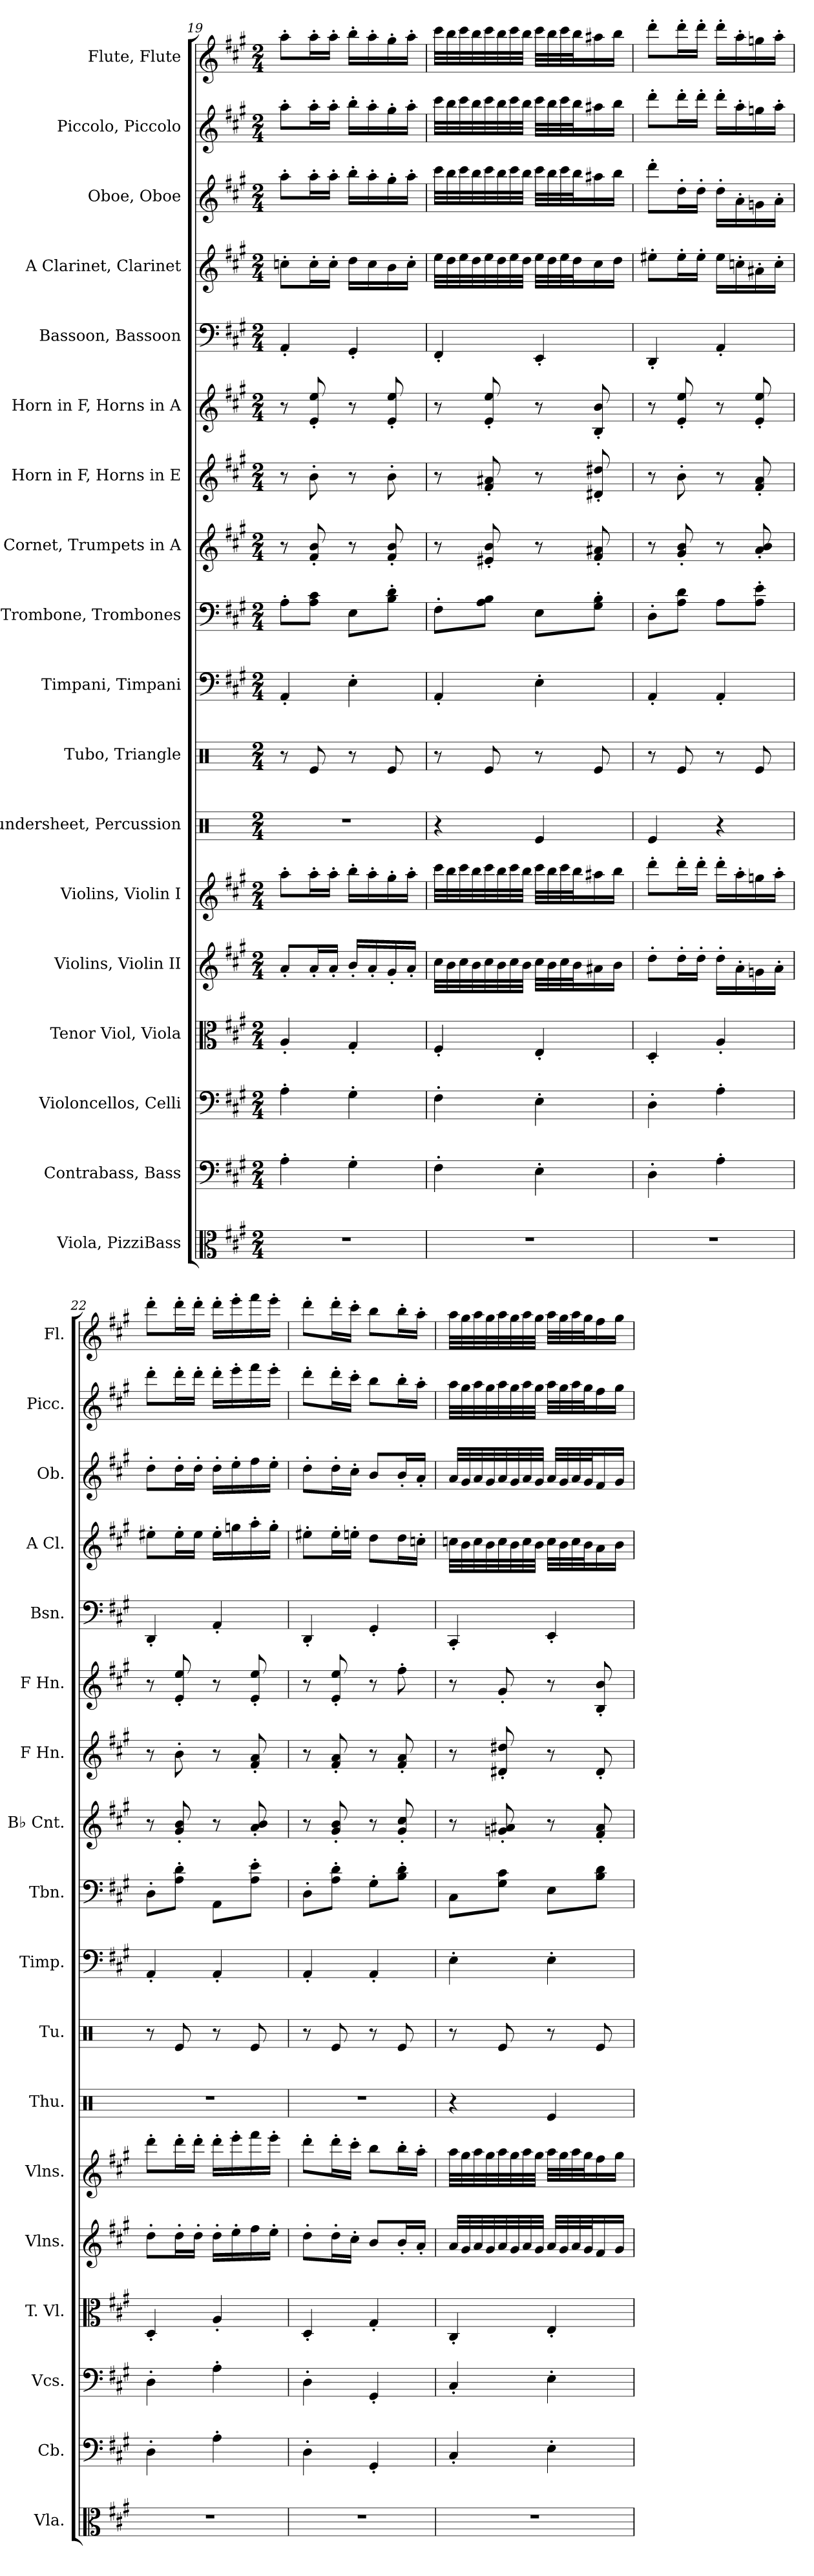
**kern	**kern	**kern	**kern	**kern	**kern	**kern	**kern	**kern	**kern	**kern	**kern	**kern	**kern	**kern	**kern	**kern	**kern
*part18	*part17	*part16	*part15	*part14	*part13	*part12	*part11	*part10	*part9	*part8	*part7	*part6	*part5	*part4	*part3	*part2	*part1
*staff18	*staff17	*staff16	*staff15	*staff14	*staff13	*staff12	*staff11	*staff10	*staff9	*staff8	*staff7	*staff6	*staff5	*staff4	*staff3	*staff2	*staff1
*I"Viola, PizziBass	*I"Contrabass, Bass	*I"Violoncellos, Celli	*I"Tenor Viol, Viola	*I"Violins, Violin II	*I"Violins, Violin I	*I"Thundersheet, Percussion	*I"Tubo, Triangle	*I"Timpani, Timpani	*I"Trombone, Trombones	*I"B♭ Cornet, Trumpets in A	*I"Horn in F, Horns in E	*I"Horn in F, Horns in A	*I"Bassoon, Bassoon	*I"A Clarinet, Clarinet	*I"Oboe, Oboe	*I"Piccolo, Piccolo	*I"Flute, Flute
*I'Vla.	*I'Cb.	*I'Vcs.	*I'T. Vl.	*I'Vlns.	*I'Vlns.	*I'Thu.	*I'Tu.	*I'Timp.	*I'Tbn.	*I'B♭ Cnt.	*I'F Hn.	*I'F Hn.	*I'Bsn.	*I'A Cl.	*I'Ob.	*I'Picc.	*I'Fl.
*clefC3	*clefF4	*clefF4	*clefC3	*clefG2	*clefG2	*clefX	*clefX	*clefF4	*clefF4	*clefG2	*clefG2	*clefG2	*clefF4	*clefG2	*clefG2	*clefG2	*clefG2
*	*ITrd7c12	*	*	*	*	*	*	*	*	*ITrd1c2	*ITrd4c7	*ITrd4c7	*	*ITrd2c3	*	*ITrd-7c-12	*
*k[f#c#g#]	*k[f#c#g#]	*k[f#c#g#]	*k[f#c#g#]	*k[f#c#g#]	*k[f#c#g#]	*k[]	*k[]	*k[f#c#g#]	*k[f#c#g#]	*k[f#]	*k[f#c#]	*k[f#c#]	*k[f#c#g#]	*k[f#c#g#d#a#e#]	*k[f#c#g#]	*k[f#c#g#]	*k[f#c#g#]
*M2/4	*M2/4	*M2/4	*M2/4	*M2/4	*M2/4	*M2/4	*M2/4	*M2/4	*M2/4	*M2/4	*M2/4	*M2/4	*M2/4	*M2/4	*M2/4	*M2/4	*M2/4
=19	=19	=19	=19	=19	=19	=19	=19	=19	=19	=19	=19	=19	=19	=19	=19	=19	=19
2r	4AA'\	4A'\	4A'/	8a'/L	8aa'\L	2r	8r	4AA'/	8A'\L	8r	8r	8r	4AA'/	8an'\L	8aa'\L	8aaa'\L	8aa'\L
.	.	.	.	16a'/L	16aa'\L	.	8Re/	.	8A\ 8c#\J	8e/' 8a/'	8e'\	8A/' 8a/'	.	16a'\L	16aa'\L	16aaa'\L	16aa'\L
.	.	.	.	16a'/JJ	16aa'\JJ	.	.	.	.	.	.	.	.	16a'\JJ	16aa'\JJ	16aaa'\JJ	16aa'\JJ
.	4GG#'\	4G#'\	4G#'/	16b'/LL	16bb'\LL	.	8r	4E'\	8E\L	8r	8r	8r	4GG#'/	16b\LL	16bb'\LL	16bbb'\LL	16bb'\LL
.	.	.	.	16a'/	16aa'\	.	.	.	.	.	.	.	.	16a\	16aa'\	16aaa'\	16aa'\
.	.	.	.	16g#'/	16gg#'\	.	8Re/	.	8B\' 8d\'J	8e/' 8a/'	8e'\	8A/' 8a/'	.	16g#\	16gg#'\	16ggg#'\	16gg#'\
.	.	.	.	16a'/JJ	16aa'\JJ	.	.	.	.	.	.	.	.	16a'\JJ	16aa'\JJ	16aaa'\JJ	16aa'\JJ
!!LO:PB:g=z
=20	=20	=20	=20	=20	=20	=20	=20	=20	=20	=20	=20	=20	=20	=20	=20	=20	=20
2r	4FF#'\	4F#'\	4F#'/	32cc#\LLL	32ccc#\LLL	4r	8r	4AA'/	8F#'\L	8r	8r	8r	4FF#'/	32cc#\LLL	32ccc#\LLL	32cccc#\LLL	32ccc#\LLL
.	.	.	.	32b\	32bb\	.	.	.	.	.	.	.	.	32b\	32bb\	32bbb\	32bb\
.	.	.	.	32cc#\	32ccc#\	.	.	.	.	.	.	.	.	32cc#\	32ccc#\	32cccc#\	32ccc#\
.	.	.	.	32b\	32bb\	.	.	.	.	.	.	.	.	32b\	32bb\	32bbb\	32bb\
.	.	.	.	32cc#\	32ccc#\	.	8Re/	.	8A\ 8B\J	8d#X/' 8a/'	8B/' 8d#X/'	8A/' 8a/'	.	32cc#\	32ccc#\	32cccc#\	32ccc#\
.	.	.	.	32b\	32bb\	.	.	.	.	.	.	.	.	32b\	32bb\	32bbb\	32bb\
.	.	.	.	32cc#\	32ccc#\	.	.	.	.	.	.	.	.	32cc#\	32ccc#\	32cccc#\	32ccc#\
.	.	.	.	32b\JJJ	32bb\JJJ	.	.	.	.	.	.	.	.	32b\JJJ	32bb\JJJ	32bbb\JJJ	32bb\JJJ
.	4EE'\	4E'\	4E'/	32cc#\LLL	32ccc#\LLL	4Re/	8r	4E'\	8E\L	8r	8r	8r	4EE'/	32cc#\LLL	32ccc#\LLL	32cccc#\LLL	32ccc#\LLL
.	.	.	.	32b\	32bb\	.	.	.	.	.	.	.	.	32b\	32bb\	32bbb\	32bb\
.	.	.	.	32cc#\	32ccc#\	.	.	.	.	.	.	.	.	32cc#\	32ccc#\	32cccc#\	32ccc#\
.	.	.	.	32b\J	32bb\J	.	.	.	.	.	.	.	.	32b\J	32bb\J	32bbb\J	32bb\J
.	.	.	.	16a#X\	16aa#X\	.	8Re/	.	8G#\' 8B\'J	8e/' 8g#X/'	8G#X/' 8g#X/'	8E/' 8e/'	.	16a#\	16aa#X\	16aaa#X\	16aa#X\
.	.	.	.	16b\JJ	16bb\JJ	.	.	.	.	.	.	.	.	16b\JJ	16bb\JJ	16bbb\JJ	16bb\JJ
=21	=21	=21	=21	=21	=21	=21	=21	=21	=21	=21	=21	=21	=21	=21	=21	=21	=21
2r	4DD'\	4D'\	4D'/	8dd'\L	8ddd'\L	4Re/	8r	4AA'/	8D'\L	8r	8r	8r	4DD'/	8cc##X'\L	8ddd'\L	8dddd'\L	8ddd'\L
.	.	.	.	16dd'\L	16ddd'\L	.	8Re/	.	8A\ 8d\J	8f#/' 8a/'	8e'\	8A/' 8a/'	.	16cc##'\L	16dd'\L	16dddd'\L	16ddd'\L
.	.	.	.	16dd'\JJ	16ddd'\JJ	.	.	.	.	.	.	.	.	16cc##'\JJ	16dd'\JJ	16dddd'\JJ	16ddd'\JJ
.	4AA'\	4A'\	4A'/	16dd'\LL	16ddd'\LL	4r	8r	4AA'/	8A\L	8r	8r	8r	4AA'/	16cc##\LL	16dd'\LL	16dddd'\LL	16ddd'\LL
.	.	.	.	16a'\	16aa'\	.	.	.	.	.	.	.	.	16an'\	16a'\	16aaa'\	16aa'\
.	.	.	.	16gn\	16ggn\	.	8Re/	.	8A\' 8e\'J	8g/' 8a/'	8B/' 8d/'	8A/' 8a/'	.	16f##X'\	16gn\	16gggn\	16ggn\
.	.	.	.	16a'\JJ	16aa'\JJ	.	.	.	.	.	.	.	.	16a'\JJ	16a'\JJ	16aaa'\JJ	16aa'\JJ
=22	=22	=22	=22	=22	=22	=22	=22	=22	=22	=22	=22	=22	=22	=22	=22	=22	=22
2r	4DD'\	4D'\	4D'/	8dd'\L	8ddd'\L	2r	8r	4AA'/	8D'\L	8r	8r	8r	4DD'/	8cc##X'\L	8dd'\L	8dddd'\L	8ddd'\L
.	.	.	.	16dd'\L	16ddd'\L	.	8Re/	.	8A\' 8d\'J	8f#/' 8a/'	8e'\	8A/' 8a/'	.	16cc##'\L	16dd'\L	16dddd'\L	16ddd'\L
.	.	.	.	16dd'\JJ	16ddd'\JJ	.	.	.	.	.	.	.	.	16cc##\JJ	16dd'\JJ	16dddd'\JJ	16ddd'\JJ
.	4AA'\	4A'\	4A'/	16dd'\LL	16ddd'\LL	.	8r	4AA'/	8AA\L	8r	8r	8r	4AA'/	16cc##'\LL	16dd'\LL	16dddd'\LL	16ddd'\LL
.	.	.	.	16ee'\	16eee'\	.	.	.	.	.	.	.	.	16een\	16ee'\	16eeee'\	16eee'\
.	.	.	.	16ff#\	16fff#\	.	8Re/	.	8A\' 8e\'J	8g/' 8a/'	8B/' 8d/'	8A/' 8a/'	.	16ff#'\	16ff#\	16ffff#\	16fff#\
.	.	.	.	16ee'\JJ	16eee'\JJ	.	.	.	.	.	.	.	.	16ee'\JJ	16ee'\JJ	16eeee'\JJ	16eee'\JJ
!!LO:PB:g=z
=23	=23	=23	=23	=23	=23	=23	=23	=23	=23	=23	=23	=23	=23	=23	=23	=23	=23
2r	4DD'\	4D'\	4D'/	8dd'\L	8ddd'\L	2r	8r	4AA'/	8D'\L	8r	8r	8r	4DD'/	8cc##X'\L	8dd'\L	8dddd'\L	8ddd'\L
.	.	.	.	16dd'\L	16ddd'\L	.	8Re/	.	8A\' 8d\'J	8f#/' 8a/'	8B/' 8d/'	8A/' 8a/'	.	16cc##'\L	16dd'\L	16dddd'\L	16ddd'\L
.	.	.	.	16cc#'\JJ	16ccc#'\JJ	.	.	.	.	.	.	.	.	16cc#X'\JJ	16cc#'\JJ	16cccc#'\JJ	16ccc#'\JJ
.	4GGG#'/	4GG#'/	4G#'/	8b/L	8bb\L	.	8r	4AA'/	8G#'\L	8r	8r	8r	4GG#'/	8b\L	8b/L	8bbb\L	8bb\L
.	.	.	.	16b'/L	16bb'\L	.	8Re/	.	8B\' 8d\'J	8f#/' 8b/'	8B/' 8d/'	8b'\	.	16b\L	16b'/L	16bbb'\L	16bb'\L
.	.	.	.	16a'/JJ	16aa'\JJ	.	.	.	.	.	.	.	.	16an'\JJ	16a'/JJ	16aaa'\JJ	16aa'\JJ
=24	=24	=24	=24	=24	=24	=24	=24	=24	=24	=24	=24	=24	=24	=24	=24	=24	=24
2r	4CC#'/	4C#'/	4C#'/	32a/LLL	32aa\LLL	4r	8r	4E'\	8C#\L	8r	8r	8r	4CC#'/	32an\LLL	32a/LLL	32aaa\LLL	32aa\LLL
.	.	.	.	32g#/	32gg#\	.	.	.	.	.	.	.	.	32g#\	32g#/	32ggg#\	32gg#\
.	.	.	.	32a/	32aa\	.	.	.	.	.	.	.	.	32a\	32a/	32aaa\	32aa\
.	.	.	.	32g#/	32gg#\	.	.	.	.	.	.	.	.	32g#\	32g#/	32ggg#\	32gg#\
.	.	.	.	32a/	32aa\	.	8Re/	.	8G#\ 8c#\J	8fn/' 8g#X/'	8G#X/' 8g#X/'	8c#'/	.	32a\	32a/	32aaa\	32aa\
.	.	.	.	32g#/	32gg#\	.	.	.	.	.	.	.	.	32g#\	32g#/	32ggg#\	32gg#\
.	.	.	.	32a/	32aa\	.	.	.	.	.	.	.	.	32a\	32a/	32aaa\	32aa\
.	.	.	.	32g#/JJJ	32gg#\JJJ	.	.	.	.	.	.	.	.	32g#\JJJ	32g#/JJJ	32ggg#\JJJ	32gg#\JJJ
.	4EE'\	4E'\	4E'/	32a/LLL	32aa\LLL	4Re/	8r	4E'\	8E\L	8r	8r	8r	4EE'/	32a\LLL	32a/LLL	32aaa\LLL	32aa\LLL
.	.	.	.	32g#/	32gg#\	.	.	.	.	.	.	.	.	32g#\	32g#/	32ggg#\	32gg#\
.	.	.	.	32a/	32aa\	.	.	.	.	.	.	.	.	32a\	32a/	32aaa\	32aa\
.	.	.	.	32g#/J	32gg#\J	.	.	.	.	.	.	.	.	32g#\J	32g#/J	32ggg#\J	32gg#\J
.	.	.	.	16f#/	16ff#\	.	8Re/	.	8B\ 8d\J	8e/' 8g#/'	8G#'/	8E/' 8e/'	.	16f#\	16f#/	16fff#\	16ff#\
.	.	.	.	16g#/JJ	16gg#\JJ	.	.	.	.	.	.	.	.	16g#\JJ	16g#/JJ	16ggg#\JJ	16gg#\JJ
=	=	=	=	=	=	=	=	=	=	=	=	=	=	=	=	=	=
*-	*-	*-	*-	*-	*-	*-	*-	*-	*-	*-	*-	*-	*-	*-	*-	*-	*-
